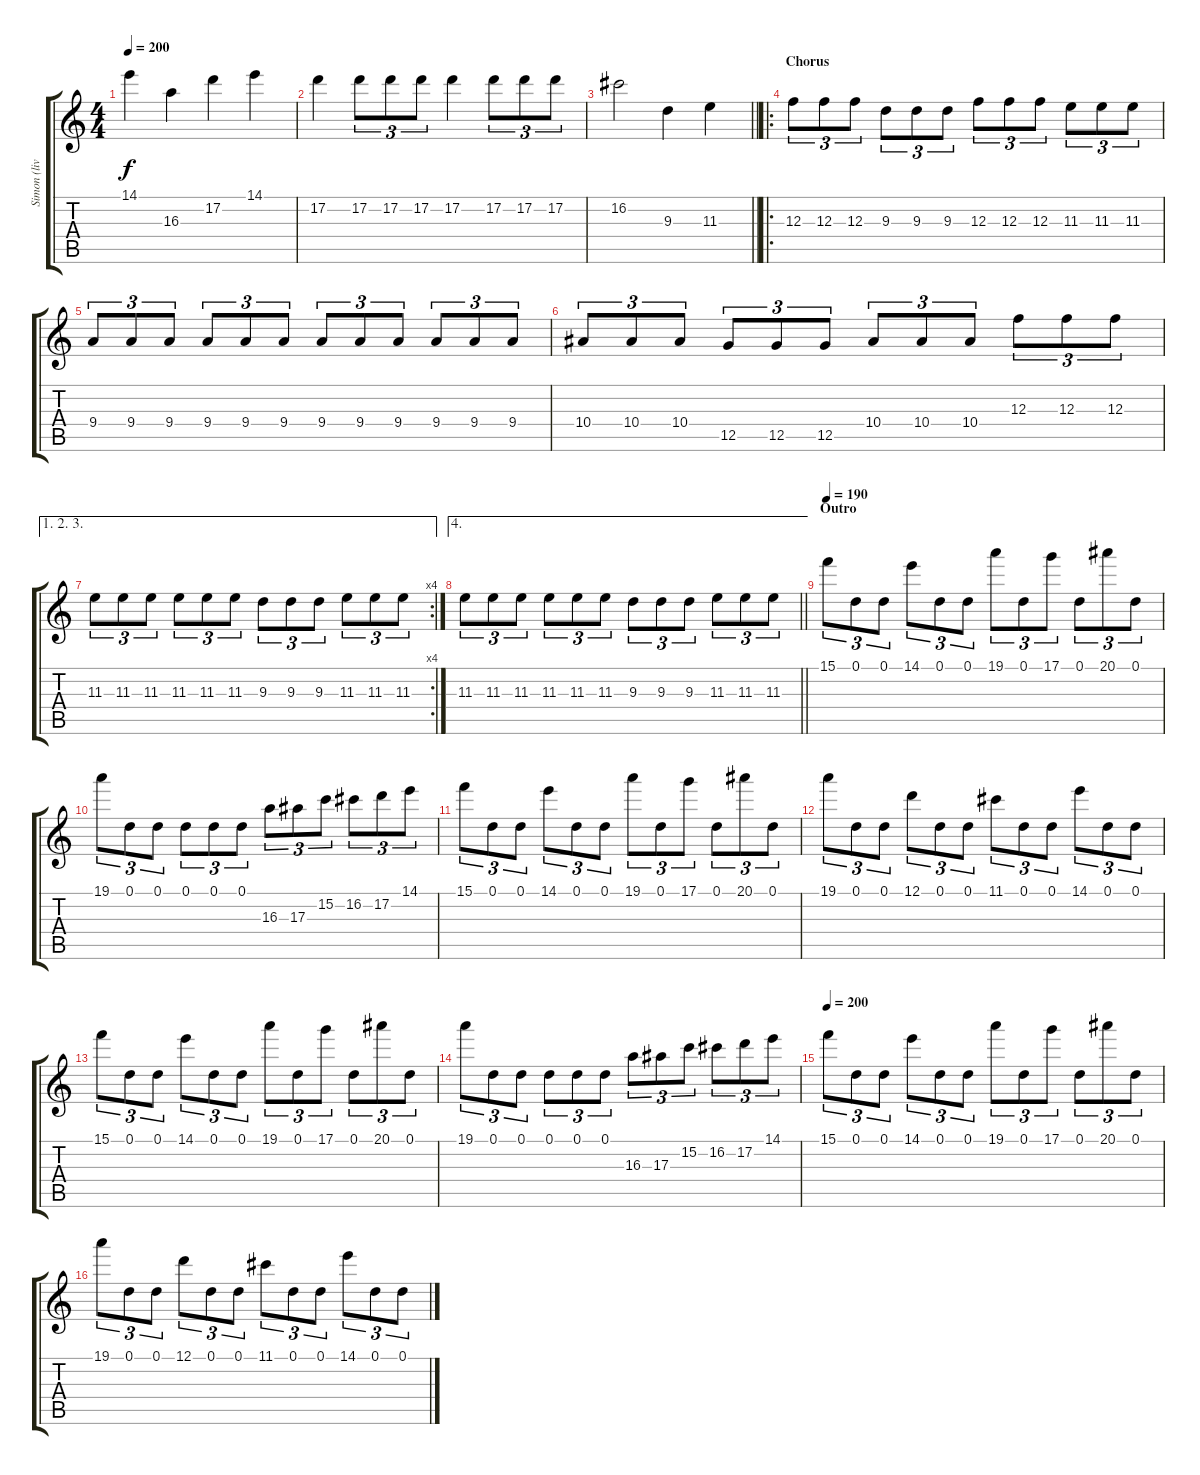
\track ("Simon (live)" "Simon (liv") {instrument distortionguitar}
\staff {score tabs}
\tuning (D4 A3 F3 C3 G2 D2) {hide}
\ts (4 4)
\tempo 200
\clef g2
\ks c
14.1.4{dy f} 16.3.4 17.2.4 14.1.4 |
17.2.4 17.2.8{tu (3 2)} 17.2.8{tu (3 2)} 17.2.8{tu (3 2)} 17.2.4 17.2.8{tu (3 2)} 17.2.8{tu (3 2)} 17.2.8{tu (3 2)} |
\barLineRight lightlight
16.2.2 9.3.4 11.3.4 |
\ro
\section ("" "Chorus")
12.3.8{tu (3 2)} 12.3.8{tu (3 2)} 12.3.8{tu (3 2)} 9.3.8{tu (3 2)} 9.3.8{tu (3 2)} 9.3.8{tu (3 2)} 12.3.8{tu (3 2)} 12.3.8{tu (3 2)} 12.3.8{tu (3 2)} 11.3.8{tu (3 2)} 11.3.8{tu (3 2)} 11.3.8{tu (3 2)} |
9.4.8{tu (3 2)} 9.4.8{tu (3 2)} 9.4.8{tu (3 2)} 9.4.8{tu (3 2)} 9.4.8{tu (3 2)} 9.4.8{tu (3 2)} 9.4.8{tu (3 2)} 9.4.8{tu (3 2)} 9.4.8{tu (3 2)} 9.4.8{tu (3 2)} 9.4.8{tu (3 2)} 9.4.8{tu (3 2)} |
10.4.8{tu (3 2)} 10.4.8{tu (3 2)} 10.4.8{tu (3 2)} 12.5.8{tu (3 2)} 12.5.8{tu (3 2)} 12.5.8{tu (3 2)} 10.4.8{tu (3 2)} 10.4.8{tu (3 2)} 10.4.8{tu (3 2)} 12.3.8{tu (3 2)} 12.3.8{tu (3 2)} 12.3.8{tu (3 2)} |
\ae (1 2 3)
\rc 4
11.3.8{tu (3 2)} 11.3.8{tu (3 2)} 11.3.8{tu (3 2)} 11.3.8{tu (3 2)} 11.3.8{tu (3 2)} 11.3.8{tu (3 2)} 9.3.8{tu (3 2)} 9.3.8{tu (3 2)} 9.3.8{tu (3 2)} 11.3.8{tu (3 2)} 11.3.8{tu (3 2)} 11.3.8{tu (3 2)} |
\ae 4
\barLineRight lightlight
11.3.8{tu (3 2)} 11.3.8{tu (3 2)} 11.3.8{tu (3 2)} 11.3.8{tu (3 2)} 11.3.8{tu (3 2)} 11.3.8{tu (3 2)} 9.3.8{tu (3 2)} 9.3.8{tu (3 2)} 9.3.8{tu (3 2)} 11.3.8{tu (3 2)} 11.3.8{tu (3 2)} 11.3.8{tu (3 2)} |
\section ("" "Outro")
\tempo 190
15.1.8{tu (3 2)} 0.1.8{tu (3 2)} 0.1.8{tu (3 2)} 14.1.8{tu (3 2)} 0.1.8{tu (3 2)} 0.1.8{tu (3 2)} 19.1.8{tu (3 2)} 0.1.8{tu (3 2)} 17.1.8{tu (3 2)} 0.1.8{tu (3 2)} 20.1.8{tu (3 2)} 0.1.8{tu (3 2)} |
19.1.8{tu (3 2)} 0.1.8{tu (3 2)} 0.1.8{tu (3 2)} 0.1.8{tu (3 2)} 0.1.8{tu (3 2)} 0.1.8{tu (3 2)} 16.3.8{tu (3 2)} 17.3.8{tu (3 2)} 15.2.8{tu (3 2)} 16.2.8{tu (3 2)} 17.2.8{tu (3 2)} 14.1.8{tu (3 2)} |
15.1.8{tu (3 2)} 0.1.8{tu (3 2)} 0.1.8{tu (3 2)} 14.1.8{tu (3 2)} 0.1.8{tu (3 2)} 0.1.8{tu (3 2)} 19.1.8{tu (3 2)} 0.1.8{tu (3 2)} 17.1.8{tu (3 2)} 0.1.8{tu (3 2)} 20.1.8{tu (3 2)} 0.1.8{tu (3 2)} |
19.1.8{tu (3 2)} 0.1.8{tu (3 2)} 0.1.8{tu (3 2)} 12.1.8{tu (3 2)} 0.1.8{tu (3 2)} 0.1.8{tu (3 2)} 11.1.8{tu (3 2)} 0.1.8{tu (3 2)} 0.1.8{tu (3 2)} 14.1.8{tu (3 2)} 0.1.8{tu (3 2)} 0.1.8{tu (3 2)} |
15.1.8{tu (3 2)} 0.1.8{tu (3 2)} 0.1.8{tu (3 2)} 14.1.8{tu (3 2)} 0.1.8{tu (3 2)} 0.1.8{tu (3 2)} 19.1.8{tu (3 2)} 0.1.8{tu (3 2)} 17.1.8{tu (3 2)} 0.1.8{tu (3 2)} 20.1.8{tu (3 2)} 0.1.8{tu (3 2)} |
19.1.8{tu (3 2)} 0.1.8{tu (3 2)} 0.1.8{tu (3 2)} 0.1.8{tu (3 2)} 0.1.8{tu (3 2)} 0.1.8{tu (3 2)} 16.3.8{tu (3 2)} 17.3.8{tu (3 2)} 15.2.8{tu (3 2)} 16.2.8{tu (3 2)} 17.2.8{tu (3 2)} 14.1.8{tu (3 2)} |
\tempo 200
15.1.8{tu (3 2)} 0.1.8{tu (3 2)} 0.1.8{tu (3 2)} 14.1.8{tu (3 2)} 0.1.8{tu (3 2)} 0.1.8{tu (3 2)} 19.1.8{tu (3 2)} 0.1.8{tu (3 2)} 17.1.8{tu (3 2)} 0.1.8{tu (3 2)} 20.1.8{tu (3 2)} 0.1.8{tu (3 2)} |
19.1.8{tu (3 2)} 0.1.8{tu (3 2)} 0.1.8{tu (3 2)} 12.1.8{tu (3 2)} 0.1.8{tu (3 2)} 0.1.8{tu (3 2)} 11.1.8{tu (3 2)} 0.1.8{tu (3 2)} 0.1.8{tu (3 2)} 14.1.8{tu (3 2)} 0.1.8{tu (3 2)} 0.1.8{tu (3 2)}
